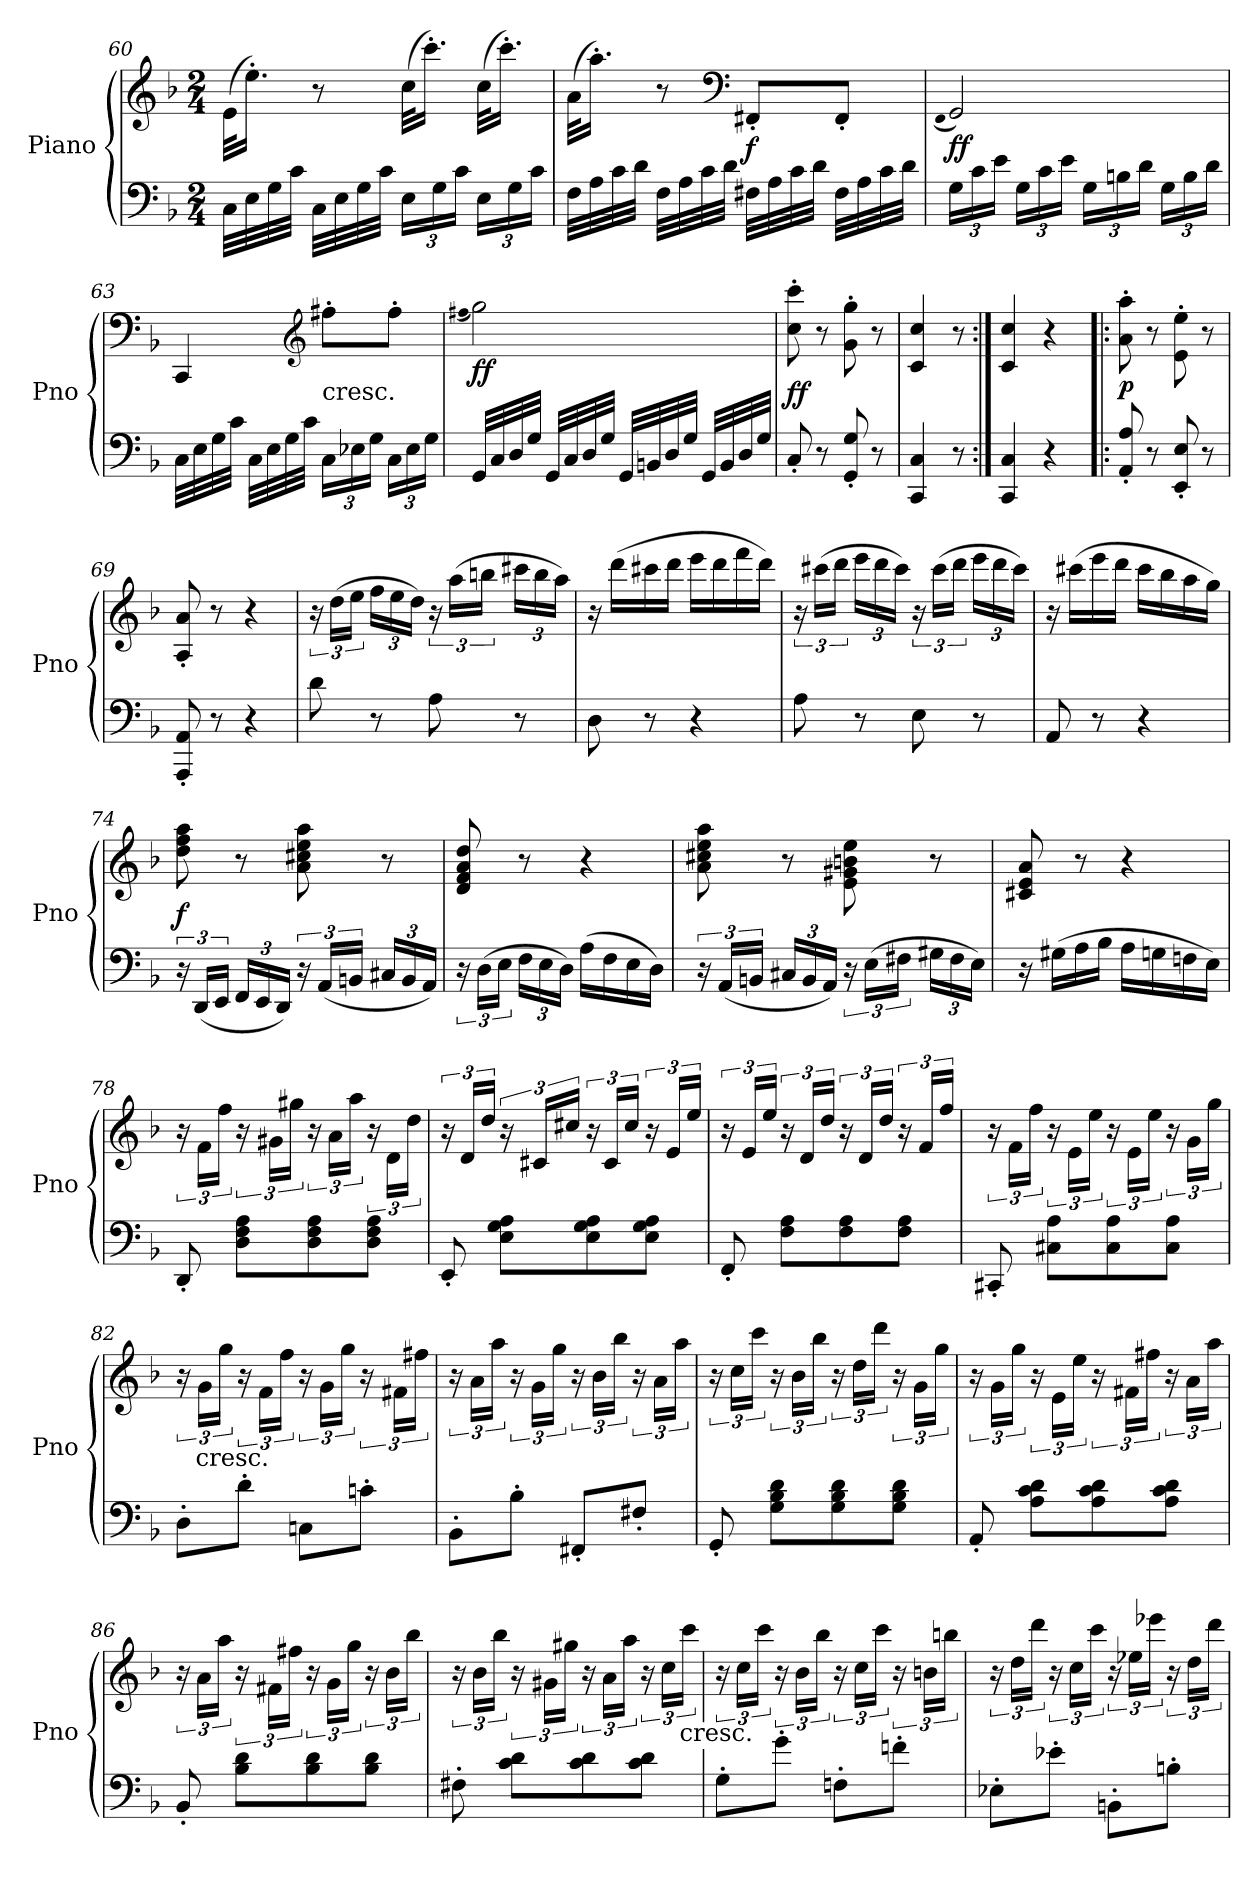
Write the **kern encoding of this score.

**kern	**kern	**dynam
*part1	*part1	*part1
*staff2	*staff1	*staff1/2
*I"Piano	*	*
*I'Pno	*	*
*clefF4	*clefG2	*
*k[b-]	*k[b-]	*
*F:	*F:	*
*M2/4	*M2/4	*
=60	=60	=60
32C\LLL	(32e\KLL	.
32E\	16.ee'\JJ)	.
32G\	.	.
32c\JJJ	.	.
32C\LLL	8r	.
32E\	.	.
32G\	.	.
32c\JJJ	.	.
24E\LL	(32cc\KLL	.
.	16.ccc'\JJ)	.
24G\	.	.
24c\JJ	.	.
24E\LL	(32cc\KLL	.
.	16.ccc'\JJ)	.
24G\	.	.
24c\JJ	.	.
=61	=61	=61
32F\LLL	(32a\KLL	.
32A\	16.aa'\JJ)	.
32c\	.	.
32d\JJJ	.	.
32F\LLL	8r	.
32A\	.	.
32c\	.	.
32d\JJJ	.	.
*	*clefF4	*
32F#X\LLL	8FF#X'/L	f
32A\	.	.
32c\	.	.
32d\JJJ	.	.
32F#\LLL	8FF#'/J	.
32A\	.	.
32c\	.	.
32d\JJJ	.	.
=62	=62	=62
.	(qFF	.
24G\LL	2GG/)	ff
24c\	.	.
24e\JJ	.	.
24G\LL	.	.
24c\	.	.
24e\JJ	.	.
24G\LL	.	.
24Bn\	.	.
24d\JJ	.	.
24G\LL	.	.
24B\	.	.
24d\JJ	.	.
=63	=63	=63
32C\LLL	4CC/	.
32E\	.	.
32G\	.	.
32c\JJJ	.	.
32C\LLL	.	.
32E\	.	.
32G\	.	.
32c\JJJ	.	.
*	*clefG2	*
!	!LO:TX:c:t=cresc.	!
24C\LL	8ff#X'\L	.
24E-X\	.	.
24G\JJ	.	.
24C\LL	8ff#'\J	.
24E-\	.	.
24G\JJ	.	.
=64	=64	=64
.	(qff#X	.
32GG/LLL	2gg\)	ff
32C/	.	.
32D/	.	.
32G/JJJ	.	.
32GG/LLL	.	.
32C/	.	.
32D/	.	.
32G/JJJ	.	.
32GG/LLL	.	.
32BBn/	.	.
32D/	.	.
32G/JJJ	.	.
32GG/LLL	.	.
32BB/	.	.
32D/	.	.
32G/JJJ	.	.
=65	=65	=65
8C'/	8cc'\ 8ccc'\	ff
8r	8r	.
8GG'/ 8G'/	8g'\ 8gg'\	.
8r	8r	.
=66	=66	=66
4CC/ 4C/	4c/ 4cc/	.
8r	8r	.
=67:|!	=67:|!	=67:|!
4CC/ 4C/	4c/ 4cc/	.
4r	4r	.
=68!|:	=68!|:	=68!|:
8AA'/ 8A'/	8a'\ 8aa'\	p
8r	8r	.
8EE'/ 8E'/	8e'\ 8ee'\	.
8r	8r	.
=69	=69	=69
8AAA'/ 8AA'/	8A'/ 8a'/	.
8r	8r	.
4r	4r	.
=70	=70	=70
8d\	24r	.
.	(24dd\LL	.
.	24ee\JJ	.
8r	24ff\LL	.
.	24ee\	.
.	24dd\JJ)	.
8A\	24r	.
.	(24aa\LL	.
.	24bbn\JJ	.
8r	24ccc#X\LL	.
.	24bb\	.
.	24aa\JJ)	.
=71	=71	=71
8D\	16r	.
.	(16ddd\LL	.
8r	16ccc#X\	.
.	16ddd\JJ	.
4r	16eee\LL	.
.	16ddd\	.
.	16fff\	.
.	16ddd\JJ)	.
=72	=72	=72
8A\	24r	.
.	(24ccc#X\LL	.
.	24ddd\JJ	.
8r	24eee\LL	.
.	24ddd\	.
.	24ccc#\JJ)	.
8E\	24r	.
.	(24ccc#\LL	.
.	24ddd\JJ	.
8r	24eee\LL	.
.	24ddd\	.
.	24ccc#\JJ)	.
=73	=73	=73
8AA/	16r	.
.	(16ccc#X\LL	.
8r	16eee\	.
.	16ddd\JJ	.
4r	16ccc#\LL	.
.	16bb-\	.
.	16aa\	.
.	16gg\JJ)	.
=74	=74	=74
24r	8dd\ 8ff\ 8aa\	f
(24DD/LL	.	.
24EE/JJ	.	.
24FF/LL	8r	.
24EE/	.	.
24DD/JJ)	.	.
24r	8a\ 8cc#X\ 8ee\ 8aa\	.
(24AA/LL	.	.
24BBn/JJ	.	.
24C#X/LL	8r	.
24BB/	.	.
24AA/JJ)	.	.
=75	=75	=75
24r	8d/ 8f/ 8a/ 8dd/	.
(24D\LL	.	.
24E\JJ	.	.
24F\LL	8r	.
24E\	.	.
24D\JJ)	.	.
(16A\LL	4r	.
16F\	.	.
16E\	.	.
16D\JJ)	.	.
=76	=76	=76
24r	8a\ 8cc#X\ 8ee\ 8aa\	.
(24AA/LL	.	.
24BBn/JJ	.	.
24C#X/LL	8r	.
24BB/	.	.
24AA/JJ)	.	.
24r	8e\ 8g#X\ 8bn\ 8ee\	.
(24E\LL	.	.
24F#X\JJ	.	.
24G#X\LL	8r	.
24F#\	.	.
24E\JJ)	.	.
=77	=77	=77
16r	8c#X/ 8e/ 8a/	.
(16G#X\LL	.	.
16A\	8r	.
16B-\JJ	.	.
16A\LL	4r	.
16Gn\	.	.
16Fn\	.	.
16E\JJ)	.	.
=78	=78	=78
8DD'/	24r	.
.	24f\LL	.
.	24ff\JJ	.
8D\ 8F\ 8A\L	24r	.
.	24g#X\LL	.
.	24gg#X\JJ	.
8D\ 8F\ 8A\	24r	.
.	24a\LL	.
.	24aa\JJ	.
8D\ 8F\ 8A\J	24r	.
.	24d\LL	.
.	24dd\JJ	.
=79	=79	=79
8EE'/	24r	.
.	24d/LL	.
.	24dd/JJ	.
8E\ 8G\ 8A\L	24r	.
.	24c#X/LL	.
.	24cc#X/JJ	.
8E\ 8G\ 8A\	24r	.
.	24c#/LL	.
.	24cc#/JJ	.
8E\ 8G\ 8A\J	24r	.
.	24e/LL	.
.	24ee/JJ	.
=80	=80	=80
8FF'/	24r	.
.	24e/LL	.
.	24ee/JJ	.
8F\ 8A\L	24r	.
.	24d/LL	.
.	24dd/JJ	.
8F\ 8A\	24r	.
.	24d/LL	.
.	24dd/JJ	.
8F\ 8A\J	24r	.
.	24f/LL	.
.	24ff/JJ	.
=81	=81	=81
8CC#X'/	24r	.
.	24f\LL	.
.	24ff\JJ	.
8C#X\ 8A\L	24r	.
.	24e\LL	.
.	24ee\JJ	.
8C#\ 8A\	24r	.
.	24e\LL	.
.	24ee\JJ	.
8C#\ 8A\J	24r	.
.	24g\LL	.
.	24gg\JJ	.
=82	=82	=82
8D'\L	24r	.
!	!LO:TX:c:t=cresc.	!
.	24g\LL	.
.	24gg\JJ	.
8d'\J	24r	.
.	24f\LL	.
.	24ff\JJ	.
8Cn\L	24r	.
.	24g\LL	.
.	24gg\JJ	.
8cn'\J	24r	.
.	24f#X\LL	.
.	24ff#X\JJ	.
=83	=83	=83
8BB-'\L	24r	.
.	24a\LL	.
.	24aa\JJ	.
8B-'\J	24r	.
.	24g\LL	.
.	24gg\JJ	.
8FF#X'/L	24r	.
.	24b-\LL	.
.	24bb-\JJ	.
8F#X'/J	24r	.
.	24a\LL	.
.	24aa\JJ	.
=84	=84	=84
8GG'/	24r	.
.	24cc\LL	.
.	24ccc\JJ	.
8G\ 8B-\ 8d\L	24r	.
.	24b-\LL	.
.	24bb-\JJ	.
8G\ 8B-\ 8d\	24r	.
.	24dd\LL	.
.	24ddd\JJ	.
8G\ 8B-\ 8d\J	24r	.
.	24g\LL	.
.	24gg\JJ	.
=85	=85	=85
8AA'/	24r	.
.	24g\LL	.
.	24gg\JJ	.
8A\ 8c\ 8d\L	24r	.
.	24e\LL	.
.	24ee\JJ	.
8A\ 8c\ 8d\	24r	.
.	24f#X\LL	.
.	24ff#X\JJ	.
8A\ 8c\ 8d\J	24r	.
.	24a\LL	.
.	24aa\JJ	.
=86	=86	=86
8BB-'/	24r	.
.	24a\LL	.
.	24aa\JJ	.
8B-\ 8d\L	24r	.
.	24f#X\LL	.
.	24ff#X\JJ	.
8B-\ 8d\	24r	.
.	24g\LL	.
.	24gg\JJ	.
8B-\ 8d\J	24r	.
.	24b-\LL	.
.	24bb-\JJ	.
=87	=87	=87
8F#X'\	24r	.
.	24b-\LL	.
.	24bb-\JJ	.
8c\ 8d\L	24r	.
.	24g#X\LL	.
.	24gg#X\JJ	.
8c\ 8d\	24r	.
.	24a\LL	.
.	24aa\JJ	.
8c\ 8d\J	24r	.
.	24cc\LL	.
!	!LO:TX:c:t=cresc.	!
.	24ccc\JJ	.
=88	=88	=88
8G'\L	24r	.
.	24cc\LL	.
.	24ccc\JJ	.
8g'\J	24r	.
.	24b-\LL	.
.	24bb-\JJ	.
8Fn'\L	24r	.
.	24cc\LL	.
.	24ccc\JJ	.
8fn'\J	24r	.
.	24bn\LL	.
.	24bbn\JJ	.
=89	=89	=89
8E-X'\L	24r	.
.	24dd\LL	.
.	24ddd\JJ	.
8e-X'\J	24r	.
.	24cc\LL	.
.	24ccc\JJ	.
8BBn'\L	24r	.
.	24ee-X\LL	.
.	24eee-X\JJ	.
8Bn'\J	24r	.
.	24dd\LL	.
.	24ddd\JJ	.
=	=	=
*-	*-	*-
